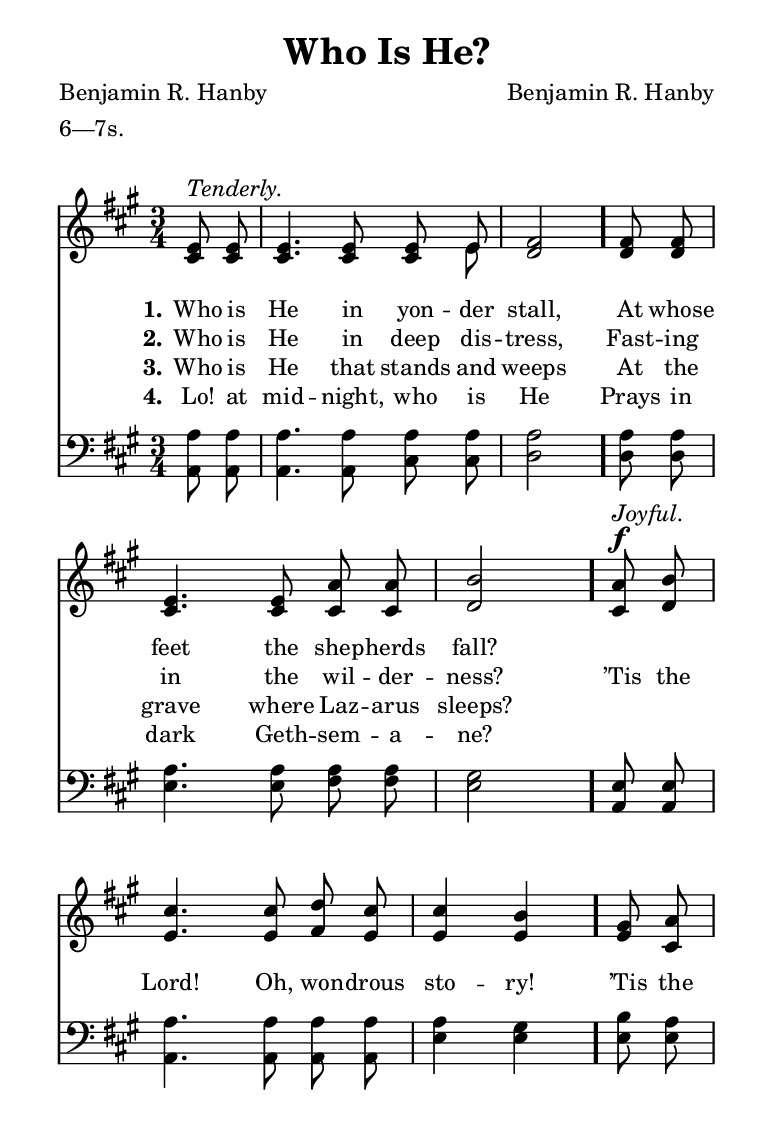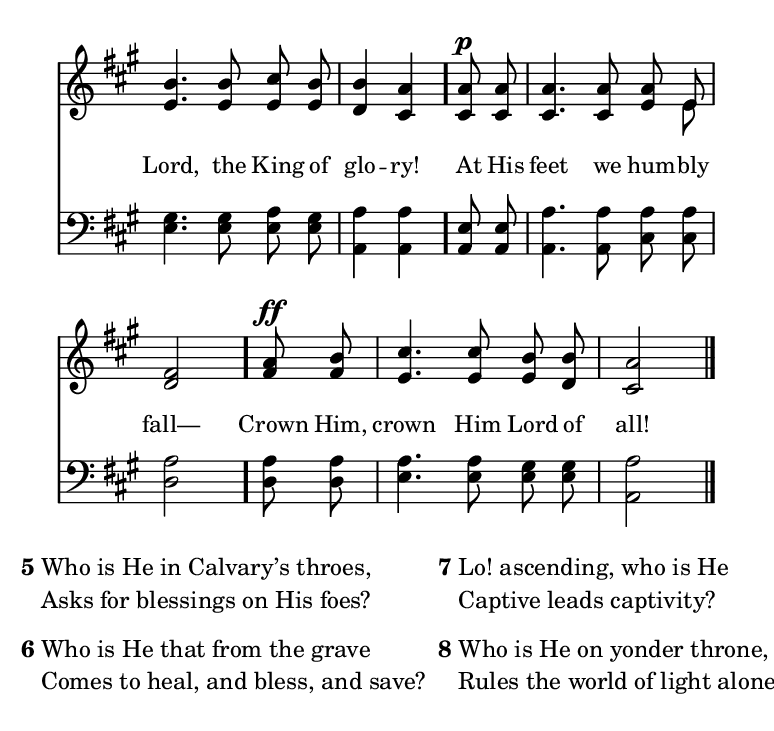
\include "common/global.ily"
\paper {
  \include "common/paper.ily"
  ragged-bottom = ##t
  score-markup-spacing.padding = 3
score-markup-spacing.basic-distance = 3

}

\header{
  hymnnumber = "289"
  title = "Who Is He?"
  tunename = ""
  meter = "6—7s." % original has P. M. ; other hymnals have 8—7s.
  poet = "Benjamin R. Hanby" % see https://hymnary.org/text/who_is_he_in_yonder_stall
  composer = "Benjamin R. Hanby" % see https://hymnary.org/tune/who_is_he_in_yonder_stall_hanby
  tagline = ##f
}

global = {
  \include "common/overrides.ily"
  \override Staff.TimeSignature.style = #'numbered
  \time 3/4
  \override Score.MetronomeMark.transparent = ##t % hide all fermata changes too
  \tempo 4=80
  \key a \major
  \partial 4
  \autoBeamOff
}

notesSoprano = {
\global
\relative c' {

  e8^\markup\italic Tenderly. e | e4. e8 e8 e8 | fis2
  fis8 fis | e4. e8 a a | b2

  a8^\f^\markup \italic Joyful. b | cis4. cis8 d cis | cis4 b
  gis8 a | b4. b8 cis b | b4 a
  a8^\p a | a4. a8 a e | fis2
  a8^\ff b | cis4. cis8 b b | a2

  \bar "|."

}
}

notesAlto = {
\global
\relative e' {

  cis8 cis | cis4. cis8 cis e | d2
  d8 d | cis4. cis8 cis cis | d2

  cis8 d | e4. e8 fis e | e4 e
  e8 cis | e4. e8 e e | d4 cis
  cis8 cis | cis4. cis8 e e | d2
  fis8 fis | e4. e8 e d | cis2

}
}

notesTenor = {
\global
\relative a {

  a8 a | a4. a8 a a | a2
  a8 a | a4. a8 a a | gis2

  e8 e | a4. a8 a a | a4 gis
  b8 a | gis4. gis8 a gis | a4 a
  e8 e | a4. a8 a a | a2
  a8 a | a4. a8 gis gis | a2

}
}

notesBass = {
\global
\relative f, {

  a8 a | a4. a8 cis cis | d2
  d8 d | e4. e8 fis fis | e2
  a,8 a | a4. a8 a a | e'4 e
  e8 e | e4. e8 e e | a,4 a
  a8 a | a4. a8 cis cis | d2
  d8 d | e4. e8 e e | a,2

}
}

Refrain = \lyricmode {

’Tis the Lord! Oh, won -- drous sto -- ry! \bar "."
’Tis the Lord, the King of glo -- ry! \bar "."
At His feet we hum -- bly fall— \bar "."
Crown Him, crown Him Lord of all! \bar "."

}

wordsA = \lyricmode {
\set stanza = "1."

Who is He in yon -- der stall, \bar "."
At whose feet the shep -- herds fall? \bar "."

}

wordsB = \lyricmode {
\set stanza = "2."

Who is He in deep dis -- tress,
Fast -- ing in the wil -- der -- ness?

\Refrain

}

wordsC = \lyricmode {
\set stanza = "3."

Who is He that stands and weeps
At the grave where Laz -- arus sleeps?

}

wordsD = \lyricmode {
\set stanza = "4."

Lo! at mid -- night, who is He
Prays in dark Geth -- sem -- a -- ne?

}

wordsE = \markuplist {

\line { Who is He in Calvary’s throes, }
\line { Asks for blessings on His foes? }

}

wordsF = \markuplist {

\line { Who is He that from the grave }
\line { Comes to heal, and bless, and save? }

}

wordsG = \markuplist {

\line { Lo! ascending, who is He }
\line { Captive leads captivity? }

}

wordsH = \markuplist {

\line { Who is He on yonder throne, }
\line { Rules the world of light alone? }

}

\score {
  \context ChoirStaff <<
    \context Staff = upper <<
      \set Staff.autoBeaming = ##f
      \set ChoirStaff.systemStartDelimiter = #'SystemStartBar
      \set ChoirStaff.printPartCombineTexts = ##f
      \partcombine #'(2 . 11) \notesSoprano \notesAlto
      \context NullVoice = sopranos { \voiceOne << \notesSoprano >> }
      \context Lyrics = one   \lyricsto sopranos \wordsA
      \context Lyrics = two   \lyricsto sopranos \wordsB
      \context Lyrics = three \lyricsto sopranos \wordsC
      \context Lyrics = four  \lyricsto sopranos \wordsD
    >>
    \context Staff = men <<
      \set Staff.autoBeaming = ##f
      \clef bass
      \set ChoirStaff.printPartCombineTexts = ##f
      \partcombine #'(2 . 11) \notesTenor \notesBass
    >>
  >>
  \layout {
    \include "common/layout.ily"
  }
  #(cond ((ly:get-option 'eog-midi-permitted) #{ \midi{
    \include "common/midi.ily"
  } #}))
}

\noPageBreak

\markup { \fontsize #0.3 \vcenter \column {
  % no vspace here - empirically the standard #1 was too much
  \fill-line {
    \null
    \column {
    \line{ \bold 5 \column { \wordsE } } \combine \null \vspace #0.4
    \line{ \bold 6 \column { \wordsF } }
    }
    \null
    \column {
    \line{ \bold 7 \column { \wordsG } } \combine \null \vspace #0.4
    \line{ \bold 8 \column { \wordsH } }
    }
    \null
  }
} }

\version "2.19.49"  % necessary for upgrading to future LilyPond versions.

% vi:set et ts=2 sw=2 ai nocindent syntax=lilypond:
